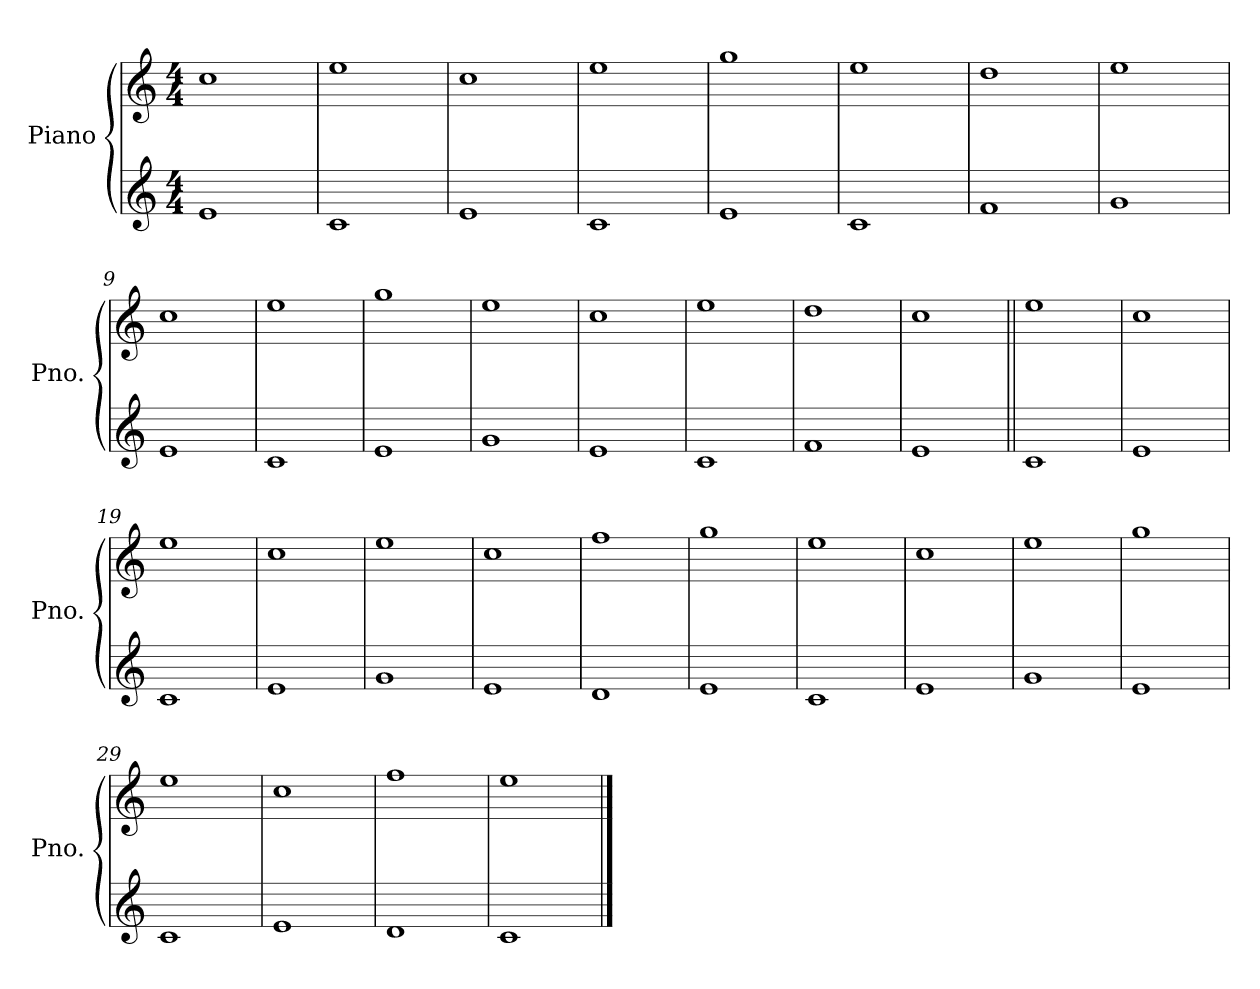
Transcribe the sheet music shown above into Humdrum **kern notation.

**kern	**kern
*part1	*part1
*staff2	*staff1
*I"Piano	*
*I'Pno.	*
*clefG2	*clefG2
*k[]	*k[]
*M4/4	*M4/4
=1	=1
1e	1cc
=2	=2
1c	1ee
=3	=3
1e	1cc
=4	=4
1c	1ee
=5	=5
1e	1gg
=6	=6
1c	1ee
=7	=7
1f	1dd
=8	=8
1g	1ee
!!LO:LB:g=z
=9	=9
1e	1cc
=10	=10
1c	1ee
=11	=11
1e	1gg
=12	=12
1g	1ee
=13	=13
1e	1cc
=14	=14
1c	1ee
=15	=15
1f	1dd
=16	=16
1e	1cc
!!LO:LB:g=z
=17||	=17||
1c	1ee
=18	=18
1e	1cc
=19	=19
1c	1ee
=20	=20
1e	1cc
=21	=21
1g	1ee
=22	=22
1e	1cc
=23	=23
1d	1ff
=24	=24
1e	1gg
!!LO:LB:g=z
=25	=25
1c	1ee
=26	=26
1e	1cc
=27	=27
1g	1ee
=28	=28
1e	1gg
=29	=29
1c	1ee
=30	=30
1e	1cc
=31	=31
1d	1ff
=32	=32
1c	1ee
==	==
*-	*-
